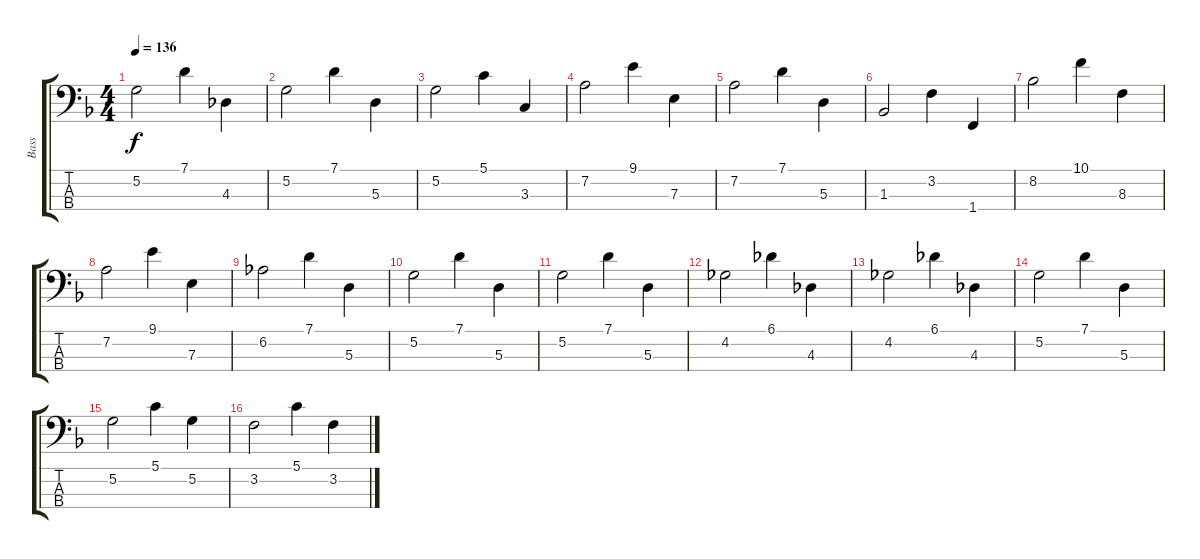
\track ("Bass" "Bass") {instrument acousticbass}
\staff {score tabs}
\tuning (G2 D2 A1 E1) {hide}
\ts (4 4)
\tempo 136
\clef f4
\ks f
5.2.2{dy f} 7.1.4 4.3.4 |
5.2.2 7.1.4 5.3.4 |
5.2.2 5.1.4 3.3.4 |
7.2.2 9.1.4 7.3.4 |
7.2.2 7.1.4 5.3.4 |
1.3.2 3.2.4 1.4.4 |
8.2.2 10.1.4 8.3.4 |
7.2.2 9.1.4 7.3.4 |
6.2.2 7.1.4 5.3.4 |
5.2.2 7.1.4 5.3.4 |
5.2.2 7.1.4 5.3.4 |
4.2.2 6.1.4 4.3.4 |
4.2.2 6.1.4 4.3.4 |
5.2.2 7.1.4 5.3.4 |
5.2.2 5.1.4 5.2.4 |
3.2.2 5.1.4 3.2.4
